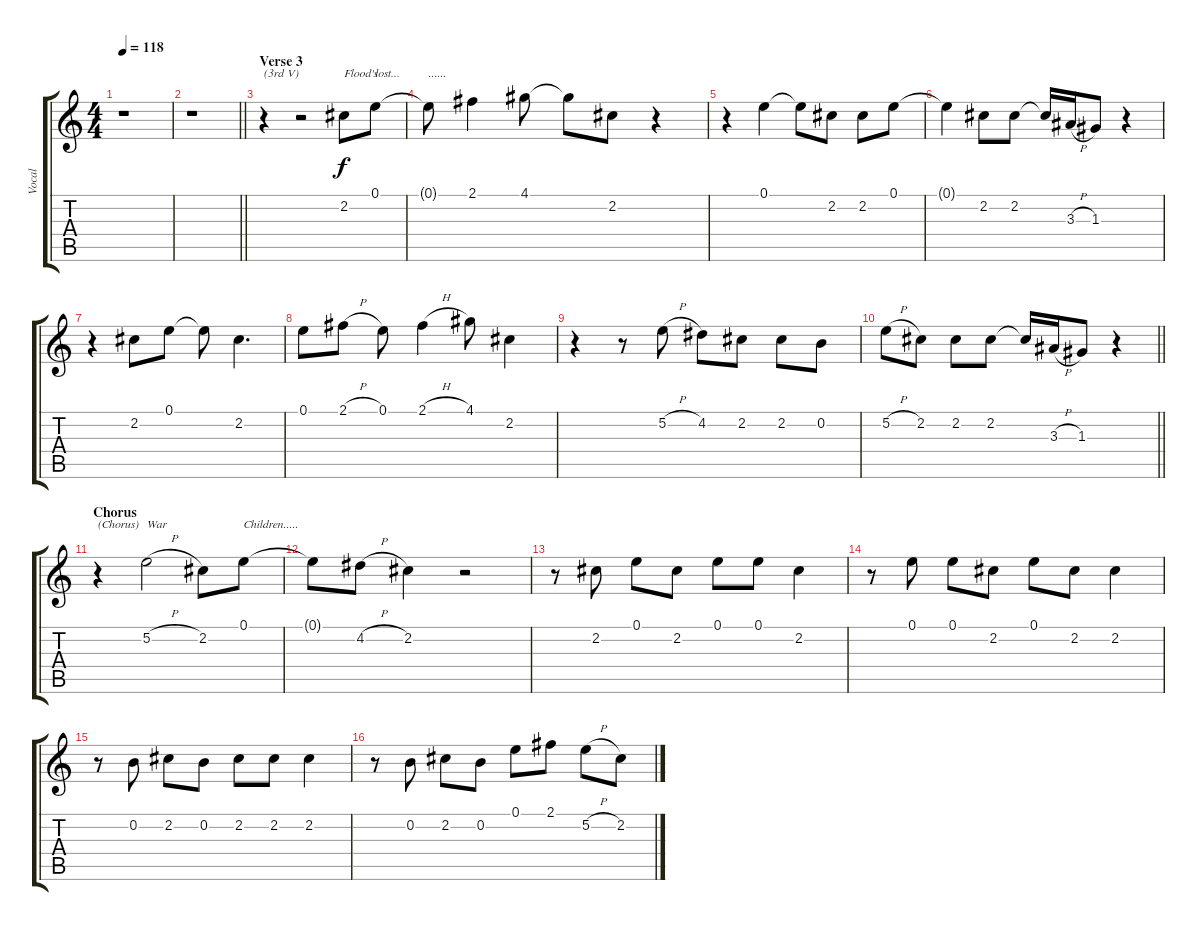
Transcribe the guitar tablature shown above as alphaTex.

\track ("Vocal" "Vocal") {instrument lead6voice}
\staff {score tabs}
\tuning (E5 B4 G4 D4 A3 E3) {hide}
\ts (4 4)
\tempo 118
\clef g2
\ks c
r.1{dy f} |
\barLineRight lightlight
r.1 |
\section ("" "Verse 3")
r.4{txt "(3rd V)"} r.2 2.2.8{txt "Flood's"} 0.1.8{txt "lost..."} |
0.1{t}.8{txt "......"} 2.1.4 4.1.8 4.1{t}.8 2.2.8 r.4 |
r.4 0.1.4 0.1{t}.8 2.2.8 2.2.8 0.1.8 |
0.1{t}.4 2.2.8 2.2.8 2.2{t}.16 3.3{h}.16 1.3.8 r.4 |
r.4 2.2.8 0.1.8 0.1{t}.8 2.2.4{d} |
0.1.8 2.1{h}.8 0.1.8 2.1{h}.4 4.1.8 2.2.4 |
r.4 r.8 5.2{h}.8 4.2.8 2.2.8 2.2.8 0.2.8 |
\barLineRight lightlight
5.2{h}.8 2.2.8 2.2.8 2.2.8 2.2{t}.16 3.3{h}.16 1.3.8 r.4 |
\section ("" "Chorus")
r.4{txt "(Chorus)"} 5.2{h}.2{txt "War"} 2.2.8 0.1.8{txt "Children....."} |
0.1{t}.8 4.2{h}.8 2.2.4 r.2 |
r.8 2.2.8 0.1.8 2.2.8 0.1.8 0.1.8 2.2.4 |
r.8 0.1.8 0.1.8 2.2.8 0.1.8 2.2.8 2.2.4 |
r.8 0.2.8 2.2.8 0.2.8 2.2.8 2.2.8 2.2.4 |
r.8 0.2.8 2.2.8 0.2.8 0.1.8 2.1.8 5.2{h}.8 2.2.8
